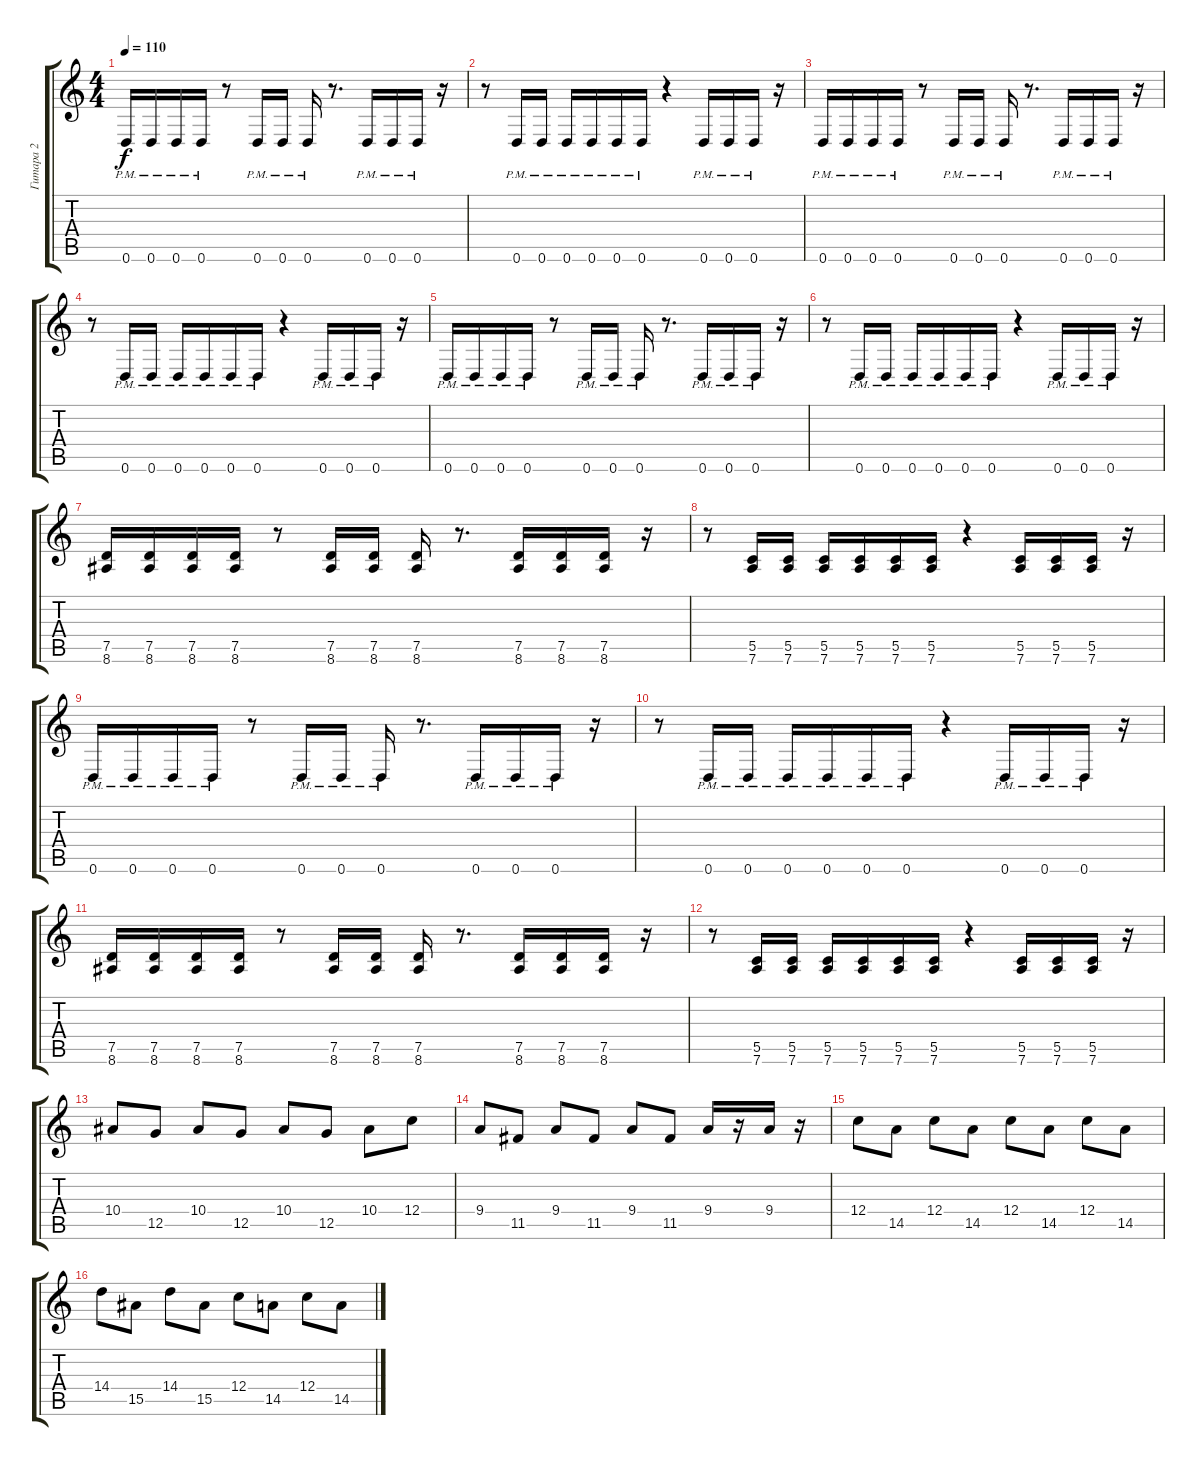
\track ("Гитара 2" "Гитара 2") {instrument overdrivenguitar}
\staff {score tabs}
\tuning (D4 A3 F3 C3 G2 D2) {hide}
\ts (4 4)
\tempo 110
\clef g2
\ks c
0.6{pm}.16{dy f} 0.6{pm}.16 0.6{pm}.16 0.6{pm}.16 r.8 0.6{pm}.16 0.6{pm}.16 0.6{pm}.16 r.8{d} 0.6{pm}.16 0.6{pm}.16 0.6{pm}.16 r.16 |
r.8 0.6{pm}.16 0.6{pm}.16 0.6{pm}.16 0.6{pm}.16 0.6{pm}.16 0.6{pm}.16 r.4 0.6{pm}.16 0.6{pm}.16 0.6{pm}.16 r.16 |
0.6{pm}.16 0.6{pm}.16 0.6{pm}.16 0.6{pm}.16 r.8 0.6{pm}.16 0.6{pm}.16 0.6{pm}.16 r.8{d} 0.6{pm}.16 0.6{pm}.16 0.6{pm}.16 r.16 |
r.8 0.6{pm}.16 0.6{pm}.16 0.6{pm}.16 0.6{pm}.16 0.6{pm}.16 0.6{pm}.16 r.4 0.6{pm}.16 0.6{pm}.16 0.6{pm}.16 r.16 |
0.6{pm}.16 0.6{pm}.16 0.6{pm}.16 0.6{pm}.16 r.8 0.6{pm}.16 0.6{pm}.16 0.6{pm}.16 r.8{d} 0.6{pm}.16 0.6{pm}.16 0.6{pm}.16 r.16 |
r.8 0.6{pm}.16 0.6{pm}.16 0.6{pm}.16 0.6{pm}.16 0.6{pm}.16 0.6{pm}.16 r.4 0.6{pm}.16 0.6{pm}.16 0.6{pm}.16 r.16 |
(7.5 8.6).16 (7.5 8.6).16 (7.5 8.6).16 (7.5 8.6).16 r.8 (7.5 8.6).16 (7.5 8.6).16 (7.5 8.6).16 r.8{d} (7.5 8.6).16 (7.5 8.6).16 (7.5 8.6).16 r.16 |
r.8 (5.5 7.6).16 (5.5 7.6).16 (5.5 7.6).16 (5.5 7.6).16 (5.5 7.6).16 (5.5 7.6).16 r.4 (5.5 7.6).16 (5.5 7.6).16 (5.5 7.6).16 r.16 |
0.6{pm}.16 0.6{pm}.16 0.6{pm}.16 0.6{pm}.16 r.8 0.6{pm}.16 0.6{pm}.16 0.6{pm}.16 r.8{d} 0.6{pm}.16 0.6{pm}.16 0.6{pm}.16 r.16 |
r.8 0.6{pm}.16 0.6{pm}.16 0.6{pm}.16 0.6{pm}.16 0.6{pm}.16 0.6{pm}.16 r.4 0.6{pm}.16 0.6{pm}.16 0.6{pm}.16 r.16 |
(7.5 8.6).16 (7.5 8.6).16 (7.5 8.6).16 (7.5 8.6).16 r.8 (7.5 8.6).16 (7.5 8.6).16 (7.5 8.6).16 r.8{d} (7.5 8.6).16 (7.5 8.6).16 (7.5 8.6).16 r.16 |
r.8 (5.5 7.6).16 (5.5 7.6).16 (5.5 7.6).16 (5.5 7.6).16 (5.5 7.6).16 (5.5 7.6).16 r.4 (5.5 7.6).16 (5.5 7.6).16 (5.5 7.6).16 r.16 |
10.4.8 12.5.8 10.4.8 12.5.8 10.4.8 12.5.8 10.4.8 12.4.8 |
9.4.8 11.5.8 9.4.8 11.5.8 9.4.8 11.5.8 9.4.16 r.16 9.4.16 r.16 |
12.4.8 14.5.8 12.4.8 14.5.8 12.4.8 14.5.8 12.4.8 14.5.8 |
14.4.8 15.5.8 14.4.8 15.5.8 12.4.8 14.5.8 12.4.8 14.5.8
